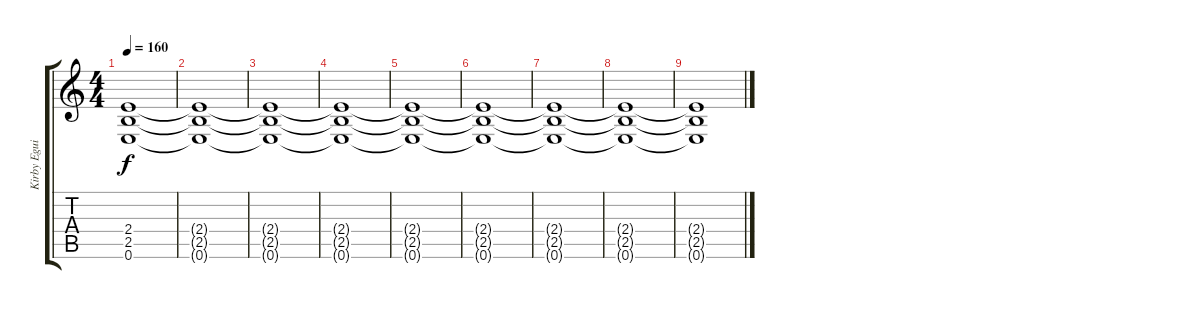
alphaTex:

\track ("Kirby Eguiarte" "Kirby Egui") {instrument distortionguitar}
\staff {score tabs}
\tuning (E4 B3 G3 D3 A2 E2) {hide}
\ts (4 4)
\tempo 160
\clef g2
\ks c
(2.4{t} 2.5{t} 0.6{t}).1{dy f} |
(2.4{t} 2.5{t} 0.6{t}).1 |
(2.4{t} 2.5{t} 0.6{t}).1 |
(2.4{t} 2.5{t} 0.6{t}).1 |
(2.4{t} 2.5{t} 0.6{t}).1 |
(2.4{t} 2.5{t} 0.6{t}).1 |
(2.4{t} 2.5{t} 0.6{t}).1 |
(2.4{t} 2.5{t} 0.6{t}).1 |
(2.4{t} 2.5{t} 0.6{t}).1
